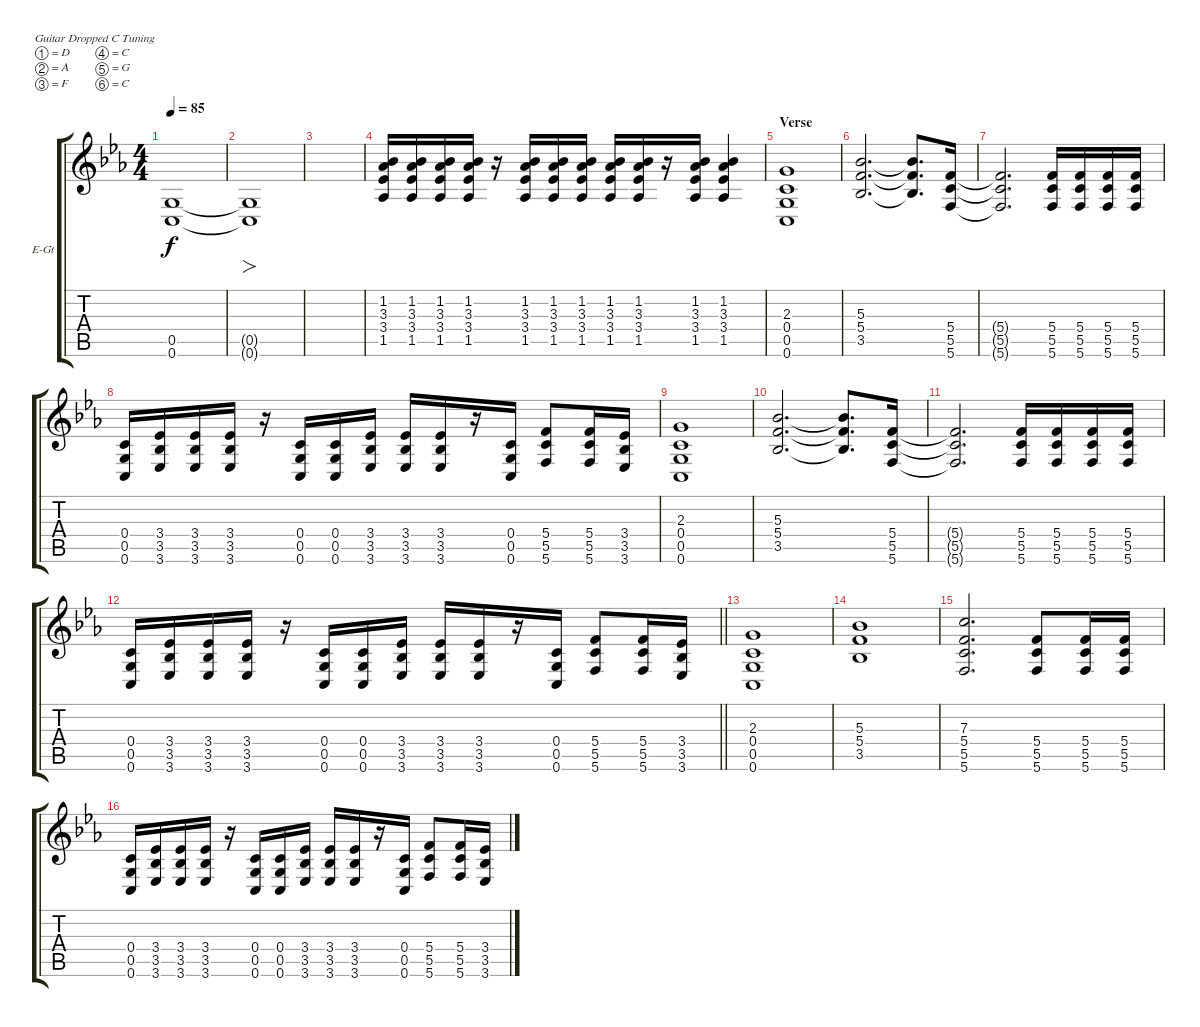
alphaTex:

\bracketExtendMode groupsimilarinstruments
\firstSystemTrackNameOrientation horizontal
\otherSystemsTrackNameOrientation horizontal
\track ("Electric Guitar 2" "E-Gt") {instrument distortionguitar}
\staff {score tabs}
\tuning (D4 A3 F3 C3 G2 C2)
\ts (4 4)
\tempo 85
\clef g2
\ks cminor
(0.6 0.5).1{dy f} |
(0.5{t} 0.6{t}).1{fo} |
|
(1.5 3.4 3.3 1.2).16 (1.2 3.3 3.4 1.5).16 (1.2 3.3 3.4 1.5).16 (1.2 3.3 3.4 1.5).16 r.16 (1.2 1.5 3.4 3.3).16 (1.5 3.4 3.3 1.2).16 (1.5 3.4 3.3 1.2).16 (1.5 3.4 3.3 1.2).16 (1.5 3.4 3.3 1.2).16 r.16 (1.5 3.4 3.3 1.2).16 (1.5 3.4 3.3 1.2).4 |
\section ("" "Verse")
(0.6 0.5 0.4 2.3).1 |
(3.5 5.4 5.3).2{d} (5.3{t} 5.4{t} 3.5{t}).8{d} (5.6 5.5 5.4).16 |
(5.4{t} 5.5{t} 5.6{t}).2{d} (5.6 5.5 5.4).16 (5.5 5.6 5.4).16 (5.5 5.6 5.4).16 (5.5 5.6 5.4).16 |
(0.6 0.5 0.4).16 (3.4 3.5 3.6).16 (3.4 3.5 3.6).16 (3.4 3.5 3.6).16 r.16 (0.6 0.4 0.5).16 (0.6 0.4 0.5).16 (3.6 3.5 3.4).16 (3.6 3.5 3.4).16 (3.6 3.5 3.4).16 r.16 (0.6 0.5 0.4).16 (5.6 5.5 5.4).8 (5.6 5.4 5.5).16 (3.6 3.5 3.4).16 |
(0.6 0.5 0.4 2.3).1 |
(3.5 5.4 5.3).2{d} (5.3{t} 5.4{t} 3.5{t}).8{d} (5.6 5.5 5.4).16 |
(5.4{t} 5.5{t} 5.6{t}).2{d} (5.6 5.5 5.4).16 (5.5 5.6 5.4).16 (5.5 5.6 5.4).16 (5.5 5.6 5.4).16 |
\barLineRight lightlight
(0.6 0.5 0.4).16 (3.4 3.5 3.6).16 (3.4 3.5 3.6).16 (3.4 3.5 3.6).16 r.16 (0.6 0.4 0.5).16 (0.6 0.4 0.5).16 (3.6 3.5 3.4).16 (3.6 3.5 3.4).16 (3.6 3.5 3.4).16 r.16 (0.6 0.5 0.4).16 (5.6 5.5 5.4).8 (5.6 5.4 5.5).16 (3.6 3.5 3.4).16 |
(0.6 0.5 0.4 2.3).1 |
(3.5 5.4 5.3).1 |
(5.6 5.5 5.4 7.3).2{d} (5.6 5.5 5.4).8 (5.4 5.5 5.6).16 (5.4 5.5 5.6).16 |
(0.6 0.5 0.4).16 (3.4 3.5 3.6).16 (3.4 3.5 3.6).16 (3.4 3.5 3.6).16 r.16 (0.6 0.4 0.5).16 (0.6 0.4 0.5).16 (3.6 3.5 3.4).16 (3.6 3.5 3.4).16 (3.6 3.5 3.4).16 r.16 (0.6 0.5 0.4).16 (5.6 5.5 5.4).8 (5.6 5.4 5.5).16 (3.6 3.5 3.4).16
